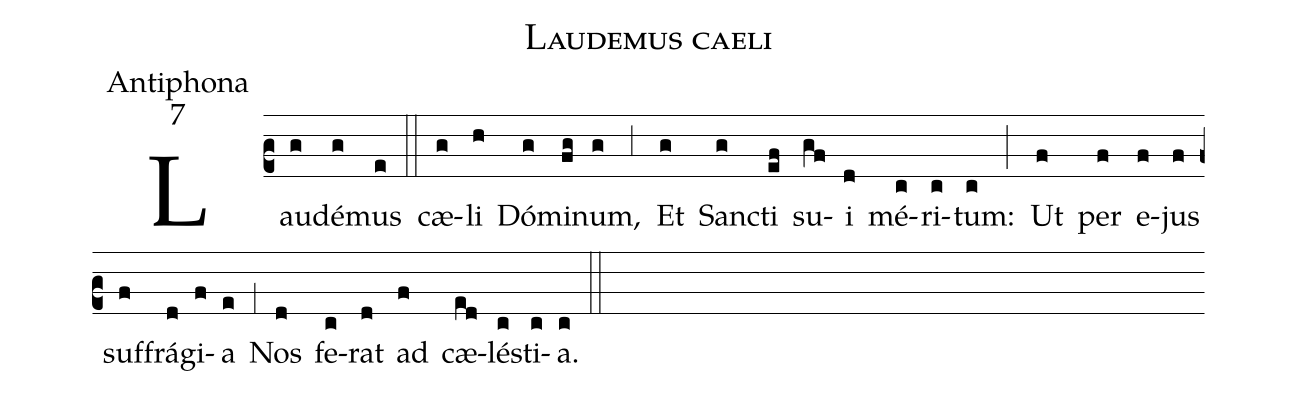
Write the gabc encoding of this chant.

name:Laudemus caeli;
office-part:Antiphona;
mode:7;
%%
(c2) Lau(g)dé(g)mus(e) (::)
cæ(g)li(h) Dó(g)mi(fg)num,(g) (,3) Et(g) San(g)cti(ef) su(gf)i(d) mé(c)ri(c)tum:(c) (;) Ut(f) per(f) e(f)jus(f) suf(f)frá(d)gi(f)a(e) (,1) Nos(d) fe(c)rat(d) ad(f) cæ(ed)lé(c)sti(c)a.(c) (::)
